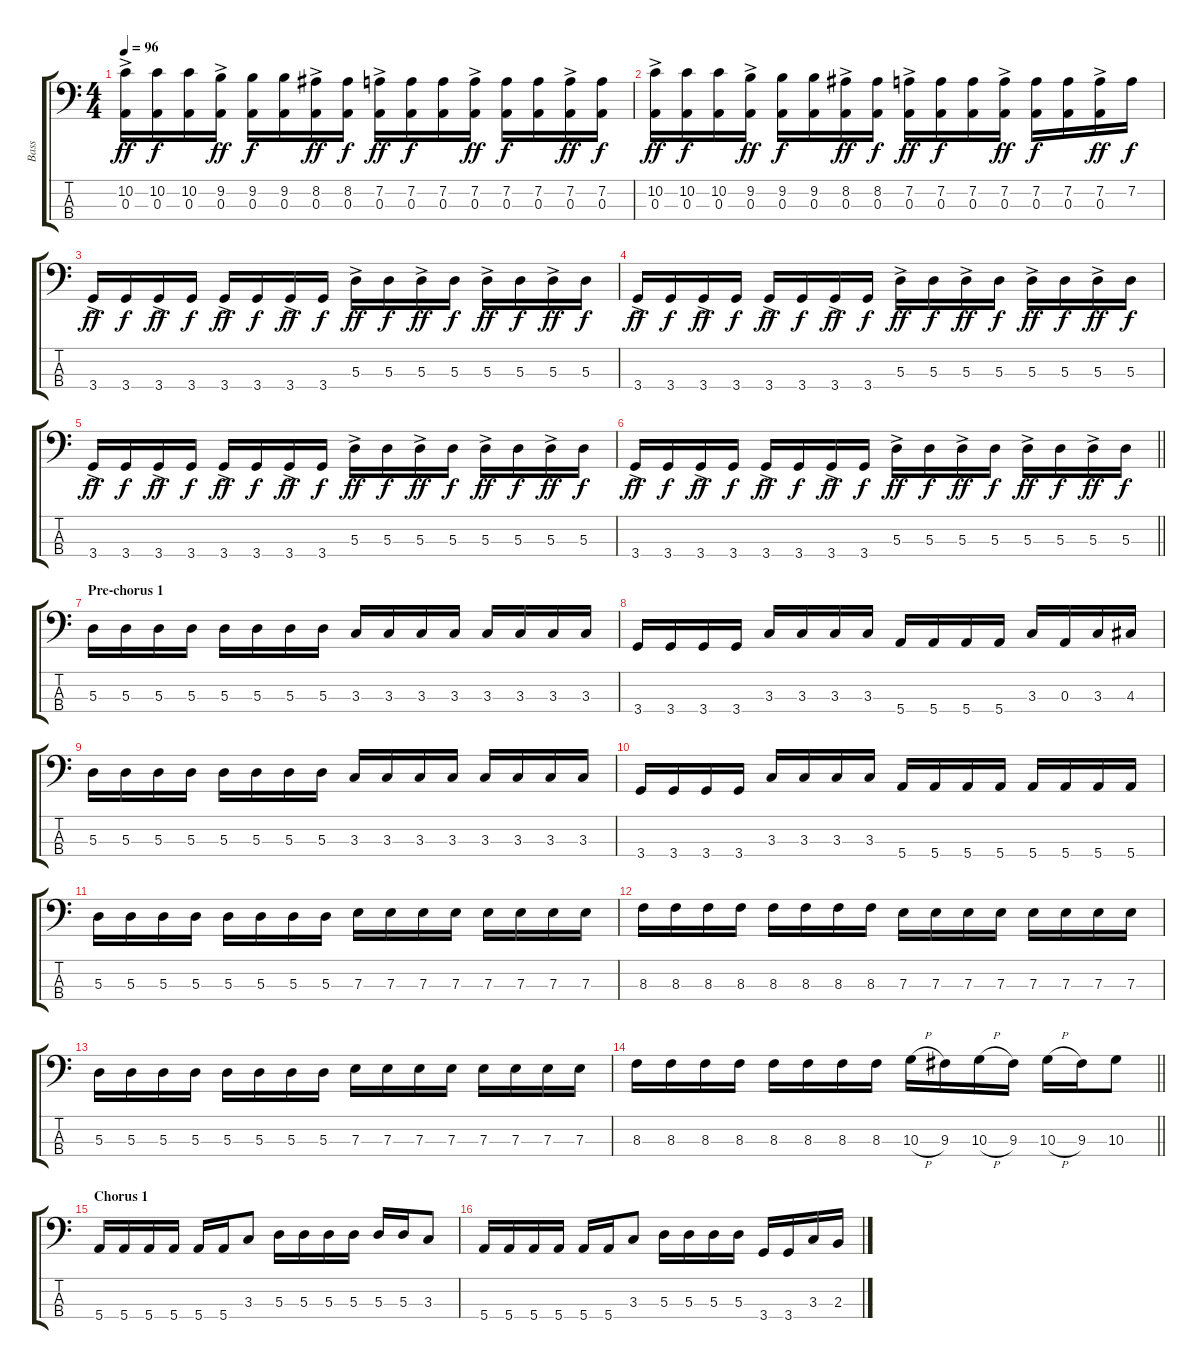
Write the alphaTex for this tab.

\track ("Bass" "Bass") {instrument electricbasspick}
\staff {score tabs}
\tuning (G2 D2 A1 E1) {hide}
\ts (4 4)
\tempo 96
\clef f4
\ks c
(10.2 0.3{ac}).16{dy ff} (10.2 0.3).16{dy f} (10.2 0.3).16 (9.2{ac} 0.3).16{dy ff} (9.2 0.3).16{dy f} (9.2 0.3).16 (8.2{ac} 0.3).16{dy ff} (8.2 0.3).16{dy f} (7.2{ac} 0.3).16{dy ff} (7.2 0.3).16{dy f} (7.2 0.3).16 (7.2{ac} 0.3).16{dy ff} (7.2 0.3).16{dy f} (7.2 0.3).16 (7.2{ac} 0.3).16{dy ff} (7.2 0.3).16{dy f} |
(10.2 0.3{ac}).16{dy ff} (10.2 0.3).16{dy f} (10.2 0.3).16 (9.2{ac} 0.3).16{dy ff} (9.2 0.3).16{dy f} (9.2 0.3).16 (8.2{ac} 0.3).16{dy ff} (8.2 0.3).16{dy f} (7.2{ac} 0.3).16{dy ff} (7.2 0.3).16{dy f} (7.2 0.3).16 (7.2{ac} 0.3).16{dy ff} (7.2 0.3).16{dy f} (7.2 0.3).16 (7.2{ac} 0.3).16{dy ff} 7.2.16{dy f} |
3.4{ac}.16{dy ff} 3.4.16{dy f} 3.4{ac}.16{dy ff} 3.4.16{dy f} 3.4{ac}.16{dy ff} 3.4.16{dy f} 3.4{ac}.16{dy ff} 3.4.16{dy f} 5.3{ac}.16{dy ff} 5.3.16{dy f} 5.3{ac}.16{dy ff} 5.3.16{dy f} 5.3{ac}.16{dy ff} 5.3.16{dy f} 5.3{ac}.16{dy ff} 5.3.16{dy f} |
3.4{ac}.16{dy ff} 3.4.16{dy f} 3.4{ac}.16{dy ff} 3.4.16{dy f} 3.4{ac}.16{dy ff} 3.4.16{dy f} 3.4{ac}.16{dy ff} 3.4.16{dy f} 5.3{ac}.16{dy ff} 5.3.16{dy f} 5.3{ac}.16{dy ff} 5.3.16{dy f} 5.3{ac}.16{dy ff} 5.3.16{dy f} 5.3{ac}.16{dy ff} 5.3.16{dy f} |
3.4{ac}.16{dy ff} 3.4.16{dy f} 3.4{ac}.16{dy ff} 3.4.16{dy f} 3.4{ac}.16{dy ff} 3.4.16{dy f} 3.4{ac}.16{dy ff} 3.4.16{dy f} 5.3{ac}.16{dy ff} 5.3.16{dy f} 5.3{ac}.16{dy ff} 5.3.16{dy f} 5.3{ac}.16{dy ff} 5.3.16{dy f} 5.3{ac}.16{dy ff} 5.3.16{dy f} |
\barLineRight lightlight
3.4{ac}.16{dy ff} 3.4.16{dy f} 3.4{ac}.16{dy ff} 3.4.16{dy f} 3.4{ac}.16{dy ff} 3.4.16{dy f} 3.4{ac}.16{dy ff} 3.4.16{dy f} 5.3{ac}.16{dy ff} 5.3.16{dy f} 5.3{ac}.16{dy ff} 5.3.16{dy f} 5.3{ac}.16{dy ff} 5.3.16{dy f} 5.3{ac}.16{dy ff} 5.3.16{dy f} |
\section ("" "Pre-chorus 1")
5.3.16 5.3.16 5.3.16 5.3.16 5.3.16 5.3.16 5.3.16 5.3.16 3.3.16 3.3.16 3.3.16 3.3.16 3.3.16 3.3.16 3.3.16 3.3.16 |
3.4.16 3.4.16 3.4.16 3.4.16 3.3.16 3.3.16 3.3.16 3.3.16 5.4.16 5.4.16 5.4.16 5.4.16 3.3.16 0.3.16 3.3.16 4.3.16 |
5.3.16 5.3.16 5.3.16 5.3.16 5.3.16 5.3.16 5.3.16 5.3.16 3.3.16 3.3.16 3.3.16 3.3.16 3.3.16 3.3.16 3.3.16 3.3.16 |
3.4.16 3.4.16 3.4.16 3.4.16 3.3.16 3.3.16 3.3.16 3.3.16 5.4.16 5.4.16 5.4.16 5.4.16 5.4.16 5.4.16 5.4.16 5.4.16 |
5.3.16 5.3.16 5.3.16 5.3.16 5.3.16 5.3.16 5.3.16 5.3.16 7.3.16 7.3.16 7.3.16 7.3.16 7.3.16 7.3.16 7.3.16 7.3.16 |
8.3.16 8.3.16 8.3.16 8.3.16 8.3.16 8.3.16 8.3.16 8.3.16 7.3.16 7.3.16 7.3.16 7.3.16 7.3.16 7.3.16 7.3.16 7.3.16 |
5.3.16 5.3.16 5.3.16 5.3.16 5.3.16 5.3.16 5.3.16 5.3.16 7.3.16 7.3.16 7.3.16 7.3.16 7.3.16 7.3.16 7.3.16 7.3.16 |
\barLineRight lightlight
8.3.16 8.3.16 8.3.16 8.3.16 8.3.16 8.3.16 8.3.16 8.3.16 10.3{h}.16 9.3.16 10.3{h}.16 9.3.16 10.3{h}.16 9.3.16 10.3.8 |
\section ("" "Chorus 1")
5.4.16 5.4.16 5.4.16 5.4.16 5.4.16 5.4.16 3.3.8 5.3.16 5.3.16 5.3.16 5.3.16 5.3.16 5.3.16 3.3.8 |
5.4.16 5.4.16 5.4.16 5.4.16 5.4.16 5.4.16 3.3.8 5.3.16 5.3.16 5.3.16 5.3.16 3.4.16 3.4.16 3.3.16 2.3.16
